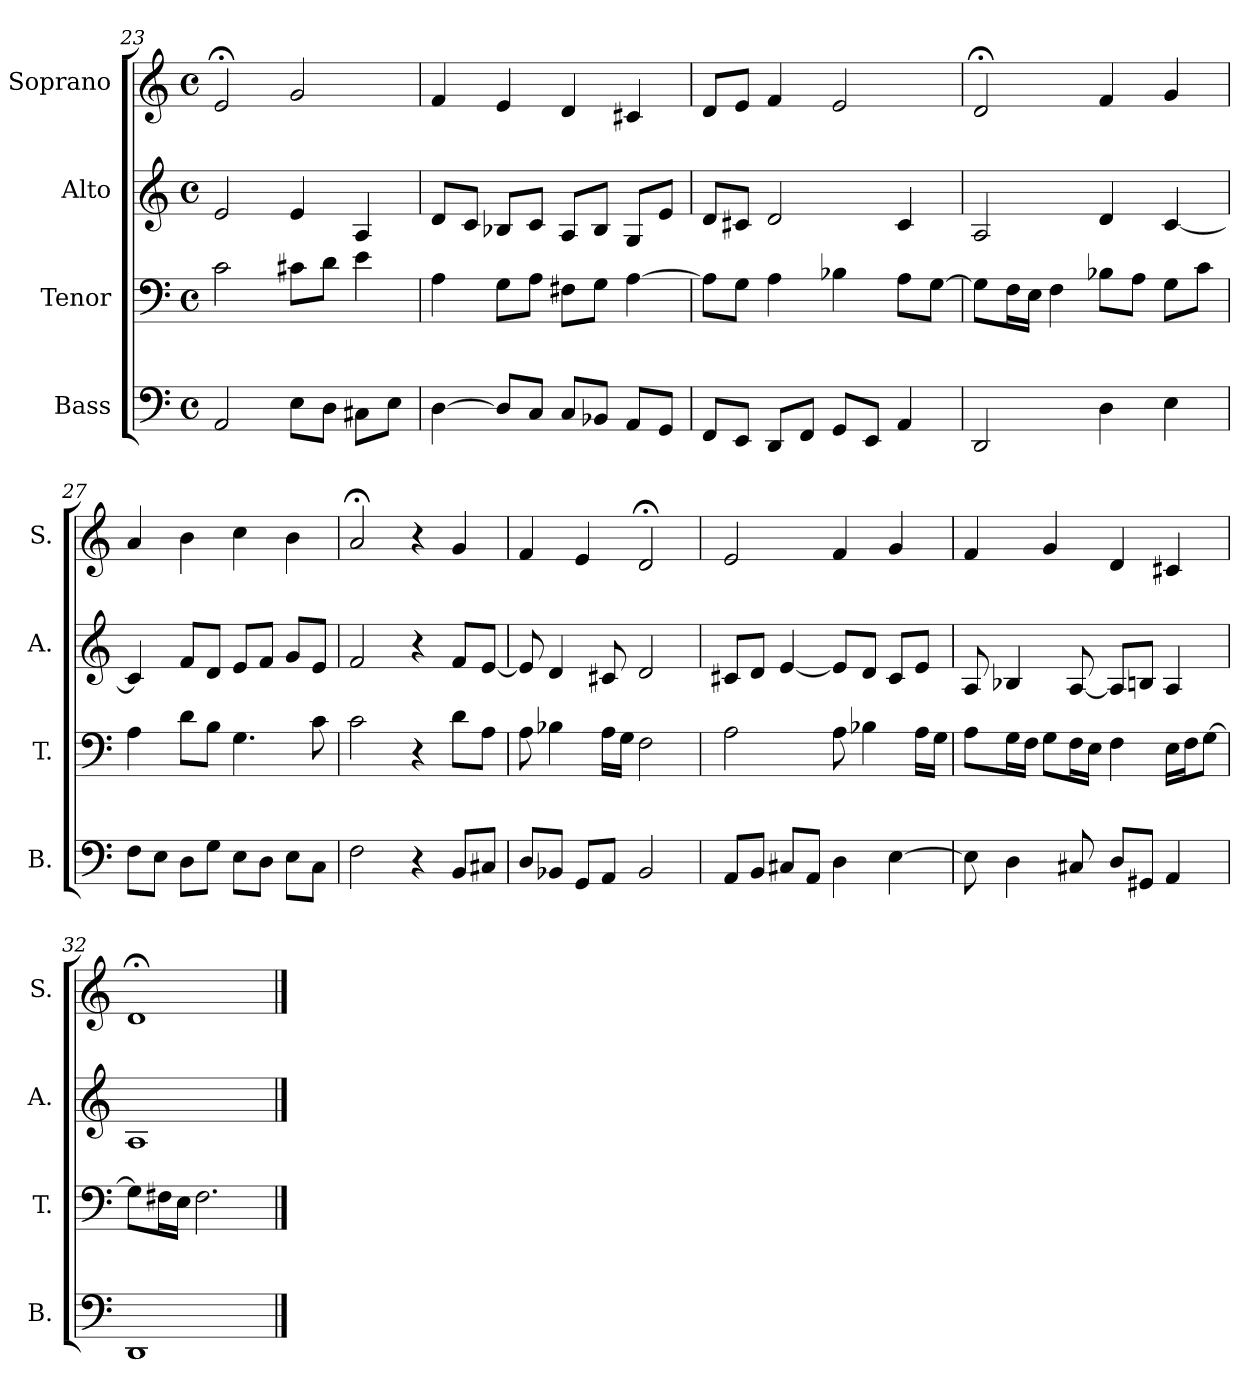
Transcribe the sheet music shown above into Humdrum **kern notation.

**kern	**kern	**kern	**kern
*part4	*part3	*part2	*part1
*staff4	*staff3	*staff2	*staff1
*I"Bass	*I"Tenor	*I"Alto	*I"Soprano
*I'B.	*I'T.	*I'A.	*I'S.
*clefF4	*clefF4	*clefG2	*clefG2
*k[]	*k[]	*k[]	*k[]
*a:	*a:	*a:	*a:
*M4/4	*M4/4	*M4/4	*M4/4
*met(c)	*met(c)	*met(c)	*met(c)
=23	=23	=23	=23
2AA/	2c\	2e/	2e;</
8E\L	8c#X\L	4e/	2g/
8D\J	8d\J	.	.
8C#X\L	4e\	4A/	.
8E\J	.	.	.
=24	=24	=24	=24
[4D\	4A\	8d/L	4f/
.	.	8c/J	.
8D/L]	8G\L	8B-X/L	4e/
8C/J	8A\J	8c/J	.
8C/L	8F#X\L	8A/L	4d/
8BB-X/J	8G\J	8B-/J	.
8AA/L	[4A\	8G/L	4c#X/
8GG/J	.	8e/J	.
!!LO:PB:g=z
=25	=25	=25	=25
8FF/L	8A\L]	8d/L	8d/L
8EE/J	8G\J	8c#X/J	8e/J
8DD/L	4A\	2d/	4f/
8FF/J	.	.	.
8GG/L	4B-X\	.	2e/
8EE/J	.	.	.
4AA/	8A\L	4c#/	.
.	[8G\J	.	.
=26	=26	=26	=26
2DD/	8G\L]	2A/	2d;</
.	16F\L	.	.
.	16E\JJ	.	.
.	4F\	.	.
4D\	8B-X\L	4d/	4f/
.	8A\J	.	.
4E\	8G\L	[4c/	4g/
.	8c\J	.	.
=27	=27	=27	=27
8F\L	4A\	4c/]	4a/
8E\J	.	.	.
8D\L	8d\L	8f/L	4b\
8G\J	8B\J	8d/J	.
8E\L	4.G\	8e/L	4cc\
8D\J	.	8f/J	.
8E\L	.	8g/L	4b\
8C\J	8c\	8e/J	.
=28	=28	=28	=28
2F\	2c\	2f/	2a;</
4r	4r	4r	4r
8BB/L	8d\L	8f/L	4g/
8C#X/J	8A\J	[8e/J	.
!!LO:LB:g=z
=29	=29	=29	=29
8D/L	8A\	8e/]	4f/
8BB-X/J	4B-X\	4d/	.
8GG/L	.	.	4e/
8AA/J	16A\LL	8c#X/	.
.	16G\JJ	.	.
2BB-/	2F\	2d/	2d;</
=30	=30	=30	=30
8AA/L	2A\	8c#X/L	2e/
8BB/J	.	8d/J	.
8C#X/L	.	[4e/	.
8AA/J	.	.	.
4D\	8A\	8e/L]	4f/
.	4B-X\	8d/J	.
[4E\	.	8c#/L	4g/
.	16A\LL	8e/J	.
.	16G\JJ	.	.
=31	=31	=31	=31
8E\]	8A\L	8A/	4f/
4D\	16G\L	4B-X/	.
.	16F\JJ	.	.
.	8G\L	.	4g/
8C#X/	16F\L	[8A/	.
.	16E\JJ	.	.
8D/L	4F\	8A/L]	4d/
8GG#X/J	.	8Bn/J	.
4AA/	16E\LL	4A/	4c#X/
.	16F\J	.	.
.	[8G\J	.	.
=32	=32	=32	=32
1DD	8G\L]	1A	1d;<
.	16F#X\L	.	.
.	16E\JJ	.	.
.	2.F#\	.	.
==	==	==	==
*-	*-	*-	*-
